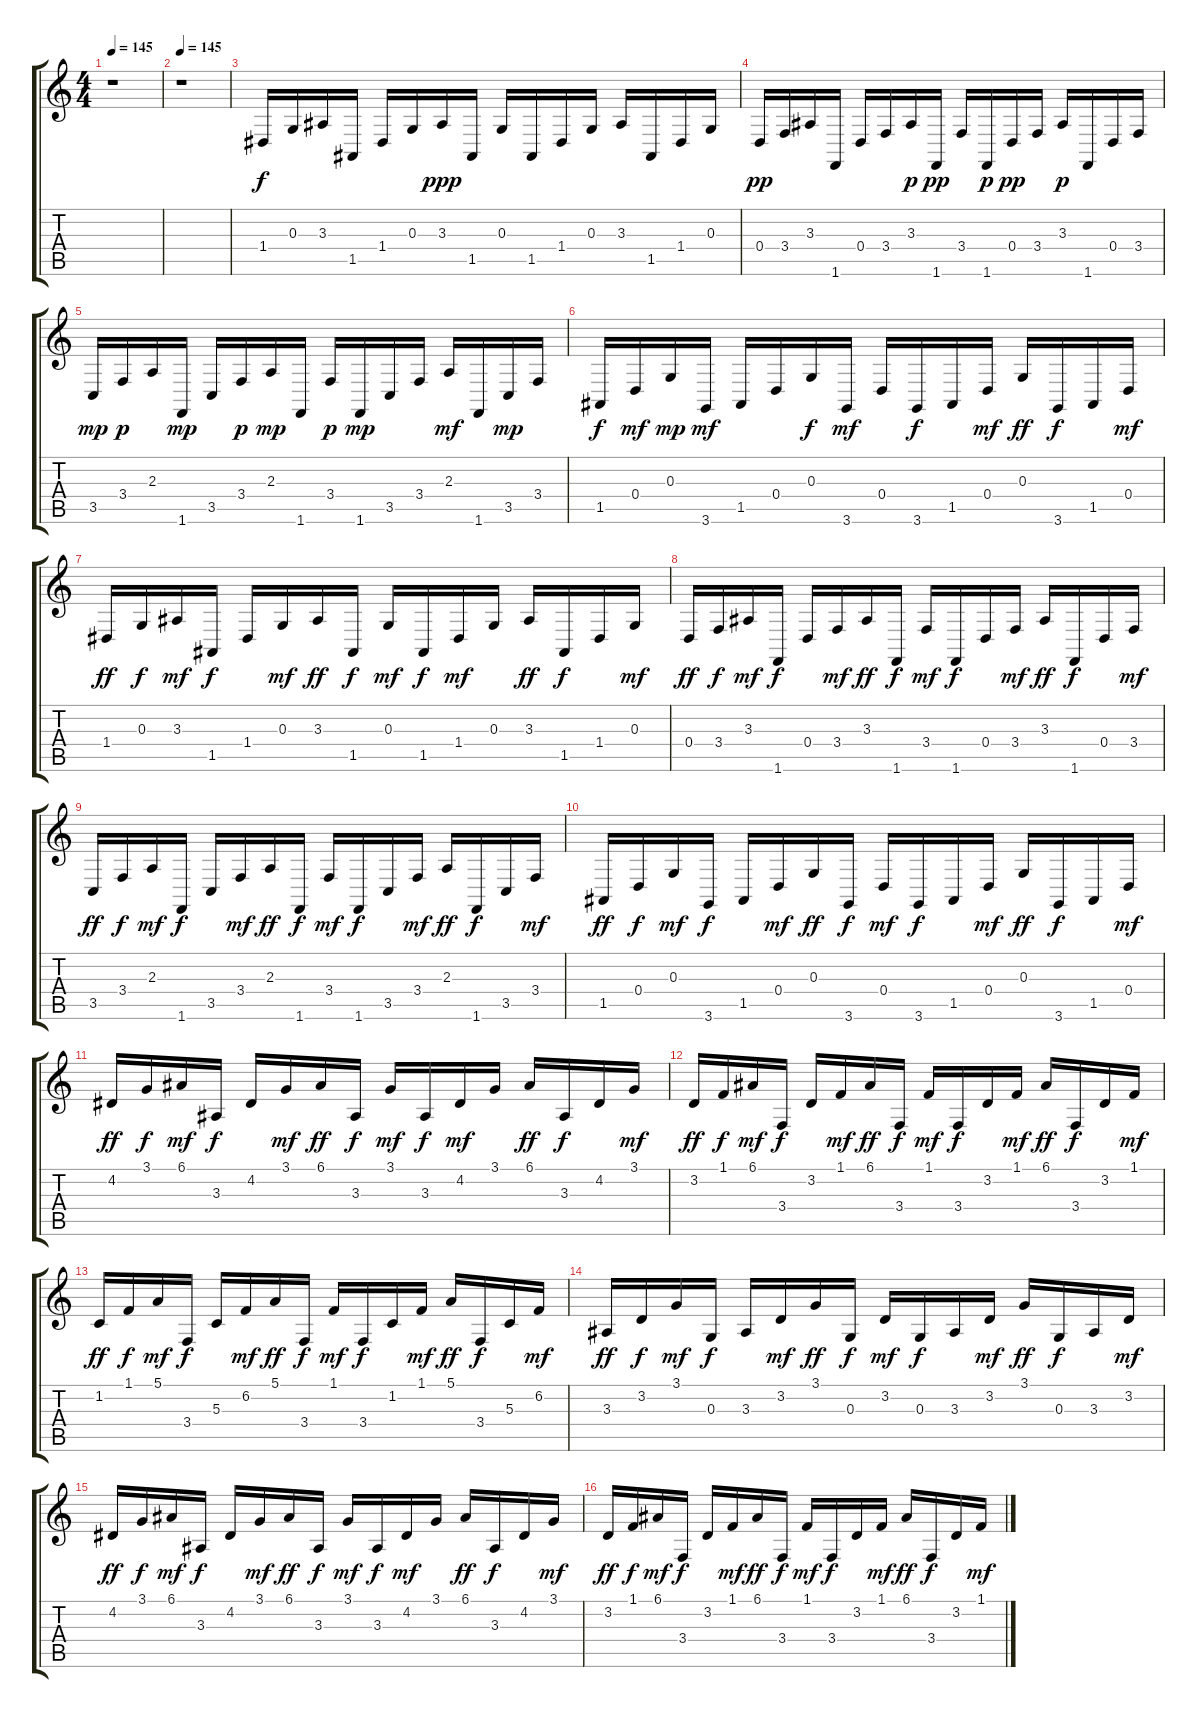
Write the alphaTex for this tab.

\track "" {instrument lead2sawtooth}
\staff {score tabs}
\tuning (E4 B3 G3 D3 A2 E2) {hide}
\ts (4 4)
\tempo 145
\clef g2
\ks c
r.1{dy f instrument lead2sawtooth} |
\tempo 145
r.1 |
1.4.16{balance 0} 0.3.16{balance 1} 3.3.16{balance 2} 1.5.16{balance 3} 1.4.16{balance 4} 0.3.16{balance 5} 3.3.16{dy ppp balance 6} 1.5.16{balance 7} 0.3.16{balance 8} 1.5.16{balance 9} 1.4.16{balance 10} 0.3.16{balance 11} 3.3.16{balance 12} 1.5.16{balance 13} 1.4.16{balance 14} 0.3.16{balance 15} |
0.4.16{dy pp balance 16} 3.4.16{balance 15} 3.3.16{balance 14} 1.6.16{balance 13} 0.4.16{balance 12} 3.4.16{balance 11} 3.3.16{dy p balance 10} 1.6.16{dy pp balance 9} 3.4.16{balance 8} 1.6.16{dy p balance 7} 0.4.16{dy pp balance 6} 3.4.16{balance 5} 3.3.16{dy p balance 4} 1.6.16{balance 3} 0.4.16{balance 2} 3.4.16{balance 1} |
3.5.16{dy mp balance 0} 3.4.16{dy p balance 0} 2.3.16{balance 2} 1.6.16{dy mp balance 3} 3.5.16{balance 4} 3.4.16{dy p balance 5} 2.3.16{dy mp balance 6} 1.6.16{balance 7} 3.4.16{dy p balance 8} 1.6.16{dy mp balance 9} 3.5.16{balance 10} 3.4.16{balance 11} 2.3.16{dy mf balance 12} 1.6.16{balance 13} 3.5.16{dy mp balance 14} 3.4.16{balance 15} |
1.5.16{dy f balance 16} 0.4.16{dy mf balance 15} 0.3.16{dy mp balance 14} 3.6.16{dy mf balance 13} 1.5.16{balance 12} 0.4.16{balance 11} 0.3.16{dy f balance 10} 3.6.16{dy mf balance 9} 0.4.16{balance 8} 3.6.16{dy f balance 7} 1.5.16{balance 6} 0.4.16{dy mf balance 5} 0.3.16{dy ff balance 4} 3.6.16{dy f balance 3} 1.5.16{balance 2} 0.4.16{dy mf balance 1} |
1.4.16{dy ff balance 0} 0.3.16{dy f balance 1} 3.3.16{dy mf balance 2} 1.5.16{dy f balance 3} 1.4.16{balance 4} 0.3.16{dy mf balance 5} 3.3.16{dy ff balance 6} 1.5.16{dy f balance 7} 0.3.16{dy mf balance 8} 1.5.16{dy f balance 9} 1.4.16{dy mf balance 10} 0.3.16{balance 11} 3.3.16{dy ff balance 12} 1.5.16{dy f balance 13} 1.4.16{balance 14} 0.3.16{dy mf balance 15} |
0.4.16{dy ff balance 16} 3.4.16{dy f balance 15} 3.3.16{dy mf balance 14} 1.6.16{dy f balance 13} 0.4.16{balance 12} 3.4.16{dy mf balance 11} 3.3.16{dy ff balance 10} 1.6.16{dy f balance 9} 3.4.16{dy mf balance 8} 1.6.16{dy f balance 7} 0.4.16{balance 6} 3.4.16{dy mf balance 5} 3.3.16{dy ff balance 4} 1.6.16{dy f balance 3} 0.4.16{balance 2} 3.4.16{dy mf balance 1} |
3.5.16{dy ff balance 0} 3.4.16{dy f balance 1} 2.3.16{dy mf balance 2} 1.6.16{dy f balance 3} 3.5.16{balance 4} 3.4.16{dy mf balance 5} 2.3.16{dy ff balance 6} 1.6.16{dy f balance 7} 3.4.16{dy mf balance 8} 1.6.16{dy f balance 9} 3.5.16{balance 10} 3.4.16{dy mf balance 11} 2.3.16{dy ff balance 12} 1.6.16{dy f balance 13} 3.5.16{balance 14} 3.4.16{dy mf balance 15} |
1.5.16{dy ff balance 16} 0.4.16{dy f balance 15} 0.3.16{dy mf balance 14} 3.6.16{dy f balance 13} 1.5.16{balance 12} 0.4.16{dy mf balance 11} 0.3.16{dy ff balance 10} 3.6.16{dy f balance 9} 0.4.16{dy mf balance 8} 3.6.16{dy f balance 7} 1.5.16{balance 6} 0.4.16{dy mf balance 5} 0.3.16{dy ff balance 4} 3.6.16{dy f balance 3} 1.5.16{balance 2} 0.4.16{dy mf balance 1} |
4.2.16{dy ff balance 0} 3.1.16{dy f balance 1} 6.1.16{dy mf balance 2} 3.3.16{dy f balance 3} 4.2.16{balance 4} 3.1.16{dy mf balance 5} 6.1.16{dy ff balance 6} 3.3.16{dy f balance 7} 3.1.16{dy mf balance 8} 3.3.16{dy f balance 9} 4.2.16{dy mf balance 10} 3.1.16{balance 11} 6.1.16{dy ff balance 12} 3.3.16{dy f balance 13} 4.2.16{balance 14} 3.1.16{dy mf balance 15} |
3.2.16{dy ff balance 16} 1.1.16{dy f balance 15} 6.1.16{dy mf balance 14} 3.4.16{dy f balance 13} 3.2.16{balance 12} 1.1.16{dy mf balance 11} 6.1.16{dy ff balance 10} 3.4.16{dy f balance 9} 1.1.16{dy mf balance 8} 3.4.16{dy f balance 7} 3.2.16{balance 6} 1.1.16{dy mf balance 5} 6.1.16{dy ff balance 4} 3.4.16{dy f balance 3} 3.2.16{balance 2} 1.1.16{dy mf balance 1} |
1.2.16{dy ff balance 0} 1.1.16{dy f balance 1} 5.1.16{dy mf balance 2} 3.4.16{dy f balance 3} 5.3.16{balance 4} 6.2.16{dy mf balance 5} 5.1.16{dy ff balance 6} 3.4.16{dy f balance 7} 1.1.16{dy mf balance 8} 3.4.16{dy f balance 9} 1.2.16{balance 10} 1.1.16{dy mf balance 11} 5.1.16{dy ff balance 12} 3.4.16{dy f balance 13} 5.3.16{balance 14} 6.2.16{dy mf balance 15} |
3.3.16{dy ff balance 16} 3.2.16{dy f balance 15} 3.1.16{dy mf balance 14} 0.3.16{dy f balance 13} 3.3.16{balance 12} 3.2.16{dy mf balance 11} 3.1.16{dy ff balance 10} 0.3.16{dy f balance 9} 3.2.16{dy mf balance 8} 0.3.16{dy f balance 7} 3.3.16{balance 6} 3.2.16{dy mf balance 5} 3.1.16{dy ff balance 4} 0.3.16{dy f balance 3} 3.3.16{balance 2} 3.2.16{dy mf balance 1} |
4.2.16{dy ff balance 0} 3.1.16{dy f balance 1} 6.1.16{dy mf balance 2} 3.3.16{dy f balance 3} 4.2.16{balance 4} 3.1.16{dy mf balance 5} 6.1.16{dy ff balance 6} 3.3.16{dy f balance 7} 3.1.16{dy mf balance 8} 3.3.16{dy f balance 9} 4.2.16{dy mf balance 10} 3.1.16{balance 11} 6.1.16{dy ff balance 12} 3.3.16{dy f balance 13} 4.2.16{balance 14} 3.1.16{dy mf balance 15} |
3.2.16{dy ff balance 16} 1.1.16{dy f balance 16} 6.1.16{dy mf balance 14} 3.4.16{dy f balance 13} 3.2.16{balance 12} 1.1.16{dy mf balance 11} 6.1.16{dy ff balance 10} 3.4.16{dy f balance 9} 1.1.16{dy mf balance 8} 3.4.16{dy f balance 7} 3.2.16{balance 6} 1.1.16{dy mf balance 5} 6.1.16{dy ff balance 4} 3.4.16{dy f balance 3} 3.2.16{balance 2} 1.1.16{dy mf balance 1}
